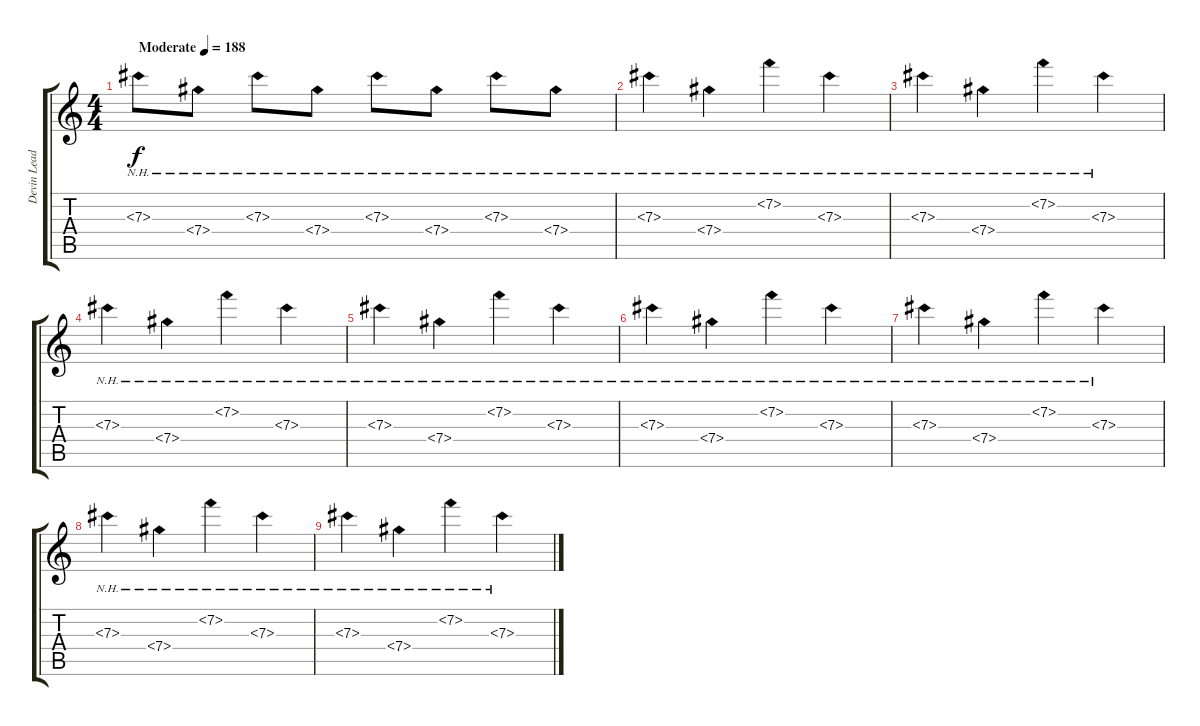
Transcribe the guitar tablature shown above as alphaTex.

\track ("Devin Lead" "Devin Lead") {instrument distortionguitar}
\staff {score tabs}
\tuning (Eb4 Bb3 Gb3 Db3 Ab2 Db2) {hide}
\ts (4 4)
\tempo (188 "Moderate")
\clef g2
\ks c
7.3{nh}.8{dy f instrument distortionguitar} 7.4{nh}.8 7.3{nh}.8 7.4{nh}.8 7.3{nh}.8 7.4{nh}.8 7.3{nh}.8 7.4{nh}.8 |
7.3{nh}.4 7.4{nh}.4 7.2{nh}.4 7.3{nh}.4 |
7.3{nh}.4 7.4{nh}.4 7.2{nh}.4 7.3{nh}.4 |
7.3{nh}.4 7.4{nh}.4 7.2{nh}.4 7.3{nh}.4 |
7.3{nh}.4 7.4{nh}.4 7.2{nh}.4 7.3{nh}.4 |
7.3{nh}.4 7.4{nh}.4 7.2{nh}.4 7.3{nh}.4 |
7.3{nh}.4 7.4{nh}.4 7.2{nh}.4 7.3{nh}.4 |
7.3{nh}.4 7.4{nh}.4 7.2{nh}.4 7.3{nh}.4 |
7.3{nh}.4 7.4{nh}.4 7.2{nh}.4 7.3{nh}.4
